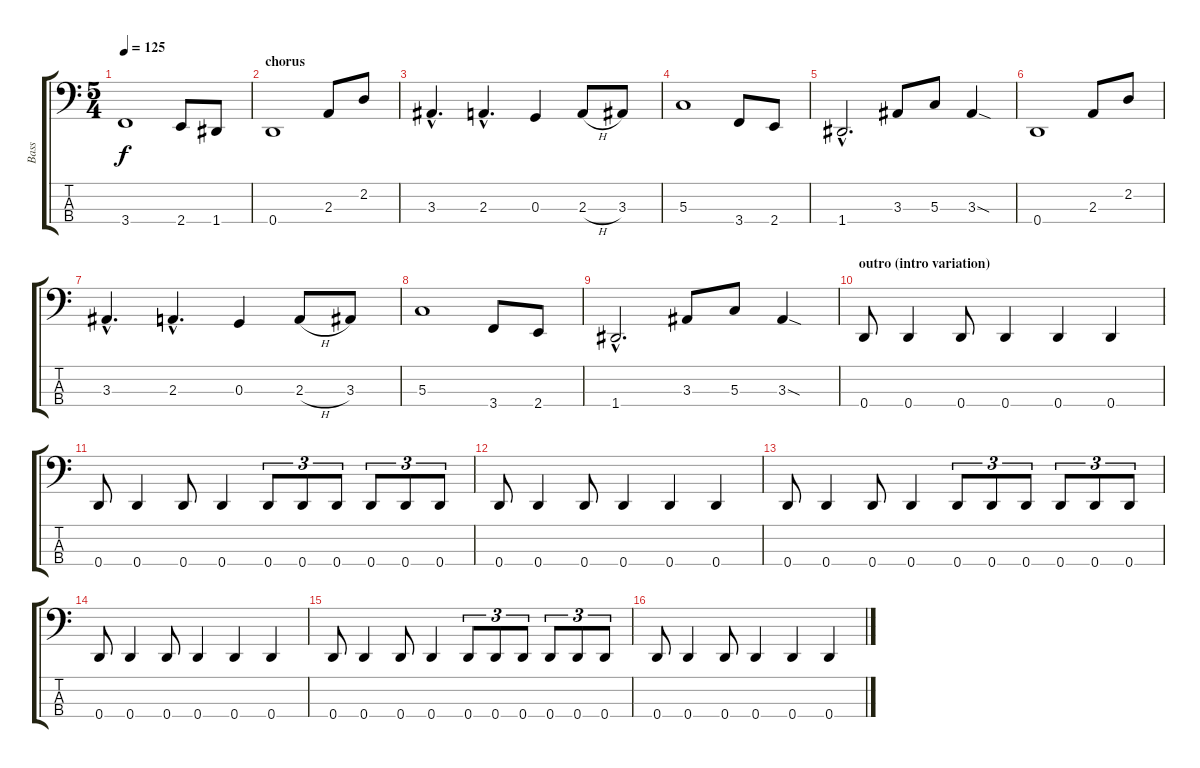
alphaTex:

\track ("Bass" "Bass") {instrument fretlessbass}
\staff {score tabs}
\tuning (F2 C2 G1 D1) {hide}
\ts (5 4)
\tempo 125
\clef f4
\ks c
3.4.1{dy f} 2.4.8 1.4.8 |
\section ("" "chorus")
0.4.1 2.3.8 2.2.8 |
3.3{hac}.4{d} 2.3{hac}.4{d} 0.3.4 2.3{h}.8 3.3.8 |
5.3.1 3.4.8 2.4.8 |
1.4{hac}.2{d} 3.3.8 5.3.8 3.3{sod}.4 |
0.4.1 2.3.8 2.2.8 |
3.3{hac}.4{d} 2.3{hac}.4{d} 0.3.4 2.3{h}.8 3.3.8 |
5.3.1 3.4.8 2.4.8 |
1.4{hac}.2{d} 3.3.8 5.3.8 3.3{sod}.4 |
\section ("" "outro (intro variation)")
0.4.8 0.4.4 0.4.8 0.4.4 0.4.4 0.4.4 |
0.4.8 0.4.4 0.4.8 0.4.4 0.4.8{tu (3 2)} 0.4.8{tu (3 2)} 0.4.8{tu (3 2)} 0.4.8{tu (3 2)} 0.4.8{tu (3 2)} 0.4.8{tu (3 2)} |
0.4.8 0.4.4 0.4.8 0.4.4 0.4.4 0.4.4 |
0.4.8 0.4.4 0.4.8 0.4.4 0.4.8{tu (3 2)} 0.4.8{tu (3 2)} 0.4.8{tu (3 2)} 0.4.8{tu (3 2)} 0.4.8{tu (3 2)} 0.4.8{tu (3 2)} |
0.4.8 0.4.4 0.4.8 0.4.4 0.4.4 0.4.4 |
0.4.8 0.4.4 0.4.8 0.4.4 0.4.8{tu (3 2)} 0.4.8{tu (3 2)} 0.4.8{tu (3 2)} 0.4.8{tu (3 2)} 0.4.8{tu (3 2)} 0.4.8{tu (3 2)} |
0.4.8 0.4.4 0.4.8 0.4.4 0.4.4 0.4.4
